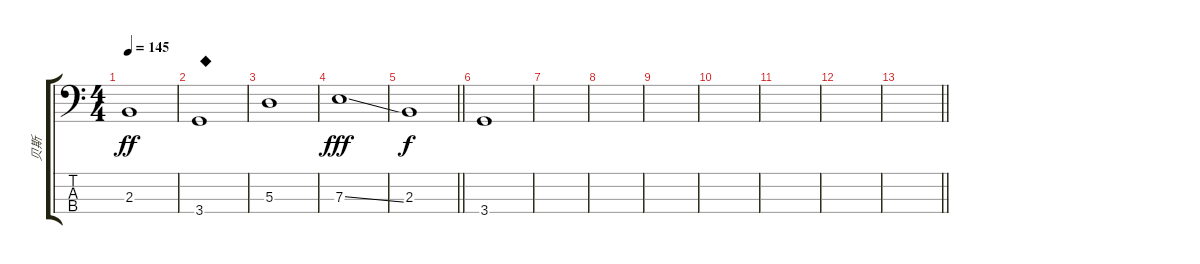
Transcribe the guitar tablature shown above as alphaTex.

\track ("贝斯" "贝斯") {instrument electricbassfinger}
\staff {score tabs}
\tuning (G2 D2 A1 E1) {hide}
\ts (4 4)
\tempo 145
\clef f4
\ks c
2.3.1{dy ff} |
3.4.1{txt "◆"} |
5.3.1 |
7.3{ss}.1{dy fff} |
\barLineRight lightlight
2.3.1{dy f} |
3.4.1 |
|
|
|
|
|
|
\barLineRight lightlight
